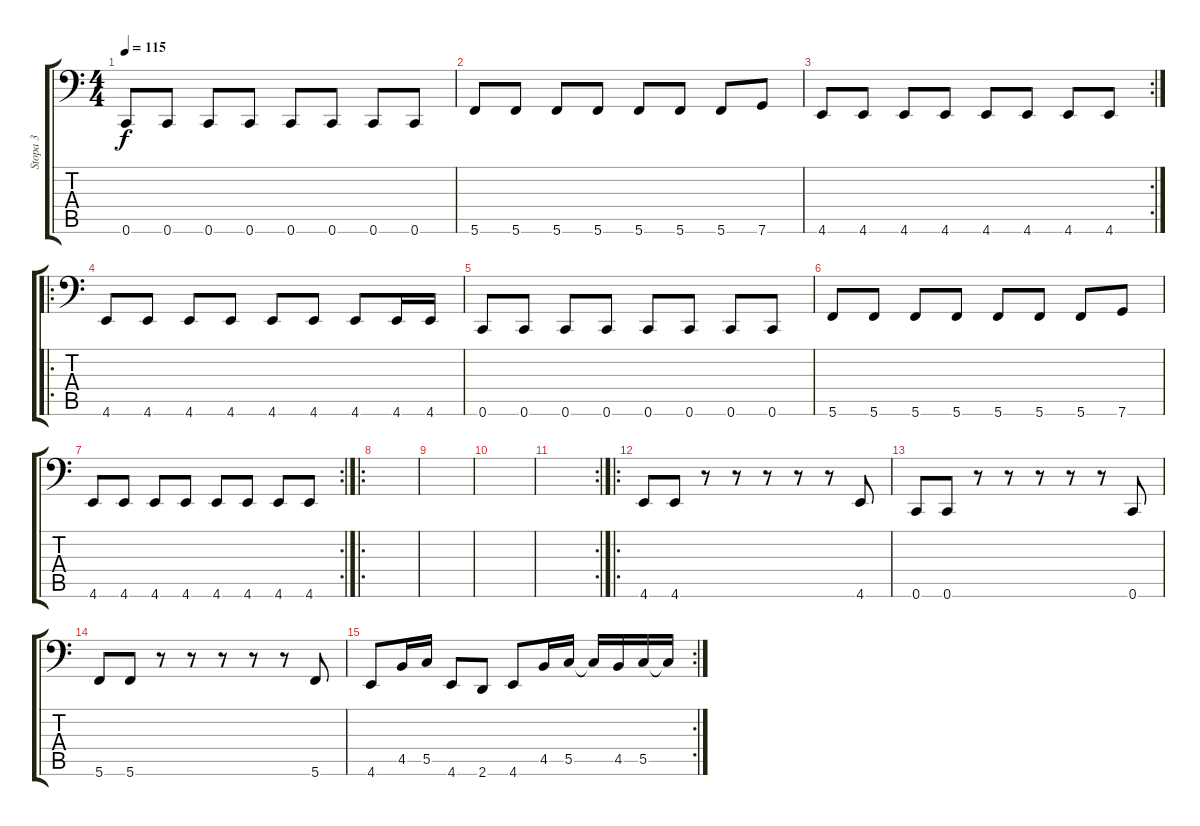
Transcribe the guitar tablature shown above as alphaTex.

\track ("Stopa 3" "Stopa 3") {instrument electricbassfinger}
\staff {score tabs}
\tuning (D3 A2 F2 C2 G1 C1) {hide}
\ts (4 4)
\tempo 115
\clef f4
\ks c
0.6.8{dy f} 0.6.8 0.6.8 0.6.8 0.6.8 0.6.8 0.6.8 0.6.8 |
5.6.8 5.6.8 5.6.8 5.6.8 5.6.8 5.6.8 5.6.8 7.6.8 |
\rc 2
4.6.8 4.6.8 4.6.8 4.6.8 4.6.8 4.6.8 4.6.8 4.6.8 |
\ro
4.6.8{volume 16 instrument electricbassfinger} 4.6.8 4.6.8 4.6.8 4.6.8 4.6.8 4.6.8 4.6.16 4.6.16 |
0.6.8 0.6.8 0.6.8 0.6.8 0.6.8 0.6.8 0.6.8 0.6.8 |
5.6.8 5.6.8 5.6.8 5.6.8 5.6.8 5.6.8 5.6.8 7.6.8 |
\rc 2
4.6.8 4.6.8 4.6.8 4.6.8 4.6.8 4.6.8 4.6.8 4.6.8 |
\ro
|
|
|
\rc 2
|
\ro
4.6.8 4.6.8 r.8 r.8 r.8 r.8 r.8 4.6.8 |
0.6.8 0.6.8 r.8 r.8 r.8 r.8 r.8 0.6.8 |
5.6.8 5.6.8 r.8 r.8 r.8 r.8 r.8 5.6.8 |
\rc 2
4.6.8 4.5.16 5.5.16 4.6.8 2.6.8 4.6.8 4.5.16 5.5.16 5.5{t}.16 4.5.16 5.5.16 5.5{t}.16
